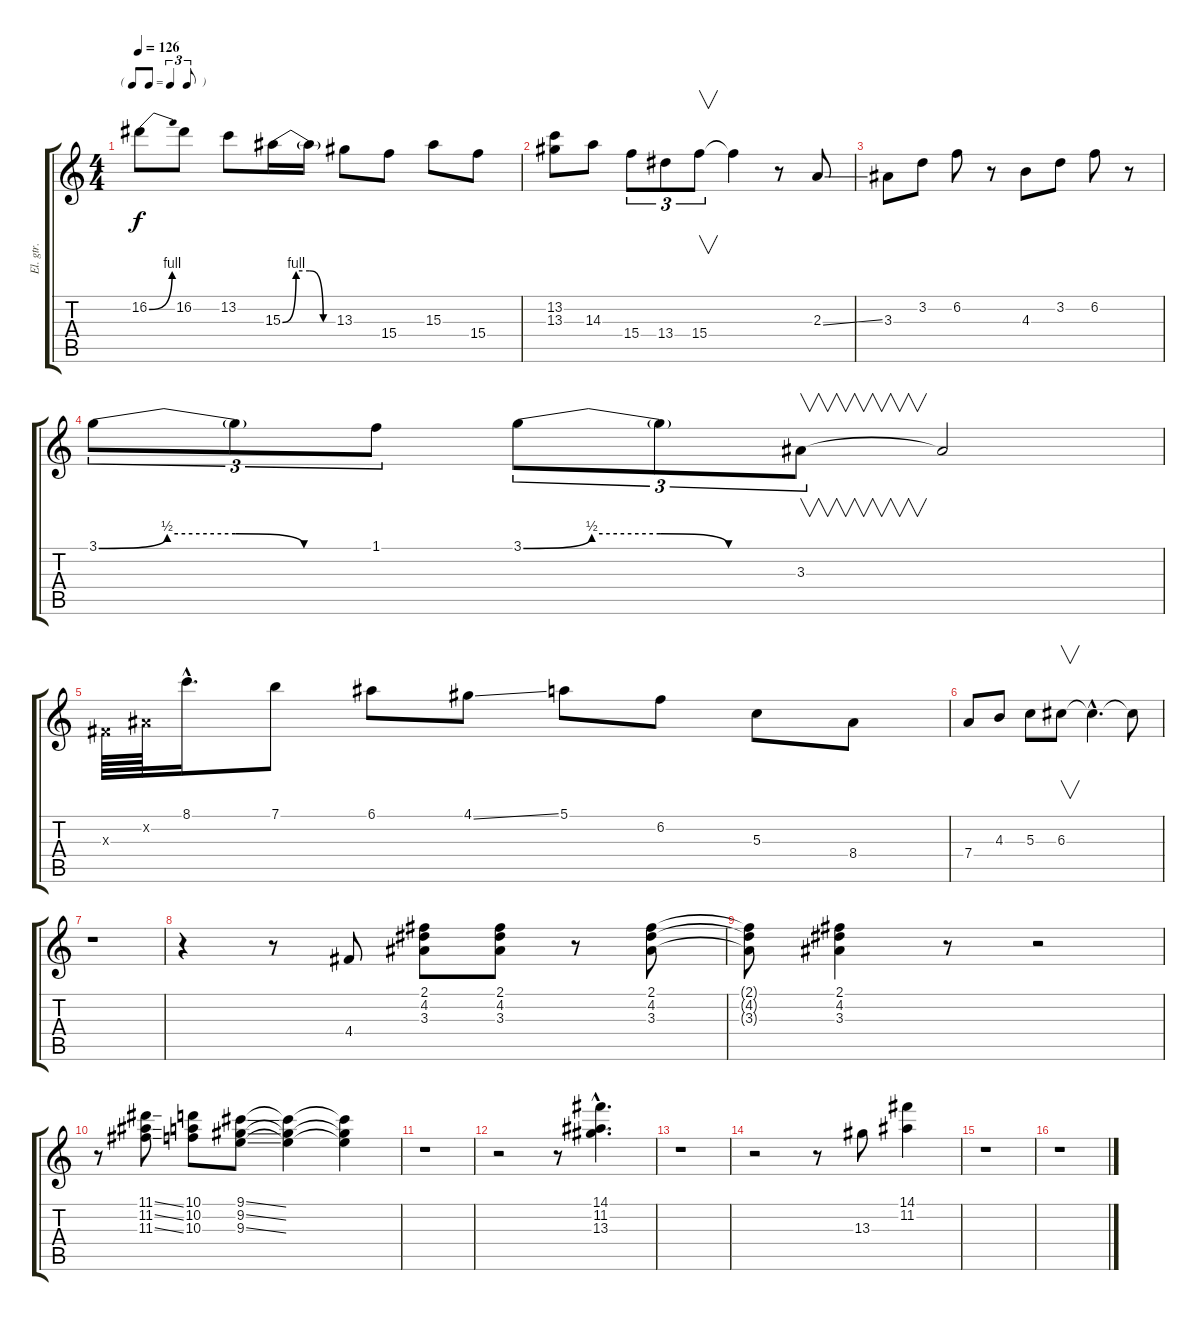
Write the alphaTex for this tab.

\track ("El. gtr." "El. gtr.") {instrument electricguitarclean}
\staff {score tabs}
\tuning (E4 B3 G3 D3 A2 E2) {hide}
\ts (4 4)
\tf triplet8th
\tempo 126
\clef g2
\ks c
16.2{be (bend 0 0 60 4)}.8{dy f} 16.2.8 13.2.8 15.3{be (custom 0 0 15 4 30 4 45 0 60 0)}.16 15.3{t}.16 13.3.8 15.4.8 15.3.8 15.4.8 |
(13.2 13.3).8 14.3.8 15.4.8{tu (3 2)} 13.4.8{tu (3 2)} 15.4.8{v tu (3 2)} 15.4{t}.4 r.8 2.3{ss}.8 |
3.3.8 3.2.8 6.2.8 r.8 4.3.8 3.2.8 6.2.8 r.8 |
3.1{be (custom 0 0 15 2 30 2 45 0 60 0)}.8{tu (3 2)} 3.1{t}.8{tu (3 2)} 1.1.8{tu (3 2)} 3.1{be (custom 0 0 15 2 30 2 45 0 60 0)}.8{tu (3 2)} 3.1{t}.8{tu (3 2)} 3.3.8{v tu (3 2)} 3.3{t}.2 |
-1.3{x}.64 -1.2{x}.64 8.1{hac}.16{d} 7.1.8 6.1.8 4.1{ss}.8 5.1.8 6.2.8 5.3.8 8.4.8 |
7.4.8 4.3.8 5.3.8 6.3.8{v} 6.3{hac t}.4{d} 6.3{t}.8 |
r.1 |
r.4 r.8 4.4.8 (2.1 4.2 3.3).8 (2.1 4.2 3.3).8 r.8 (2.1 4.2 3.3).8 |
(2.1{t} 4.2{t} 3.3{t}).8 (2.1 4.2 3.3).4 r.8 r.2 |
r.8 (11.1{ss} 11.2{ss} 11.3{ss}).8 (10.1 10.2 10.3).8 (9.1{ss} 9.2{ss} 9.3{ss}).8 (9.1{t} 9.2{t} 9.3{t}).4 (9.1{t} 9.2{t} 9.3{t}).4 |
r.1 |
r.2 r.8 (14.1{hac} 11.2{hac} 13.3{hac}).4{d} |
r.1 |
r.2 r.8 13.3.8 (14.1 11.2).4 |
r.1 |
r.1
